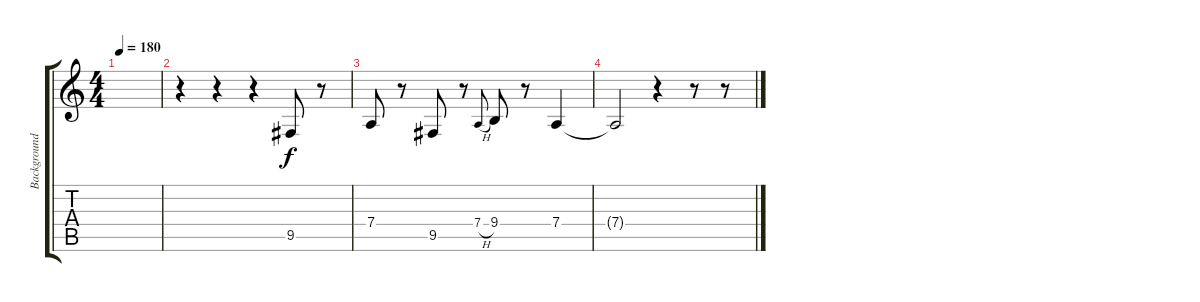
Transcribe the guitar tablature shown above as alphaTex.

\track ("Background Sine" "Background") {instrument lead1square}
\staff {score tabs}
\tuning (E4 B3 G3 D3 A2 E2) {hide}
\ts (4 4)
\tempo 180
\clef g2
\ks c
|
r.4 r.4 r.4 9.5.8 r.8 |
7.4.8 r.8 9.5.8 r.8 7.4{h}.8{gr onbeat} 9.4.8 r.8 7.4.4 |
7.4{t}.2 r.4 r.8 r.8
